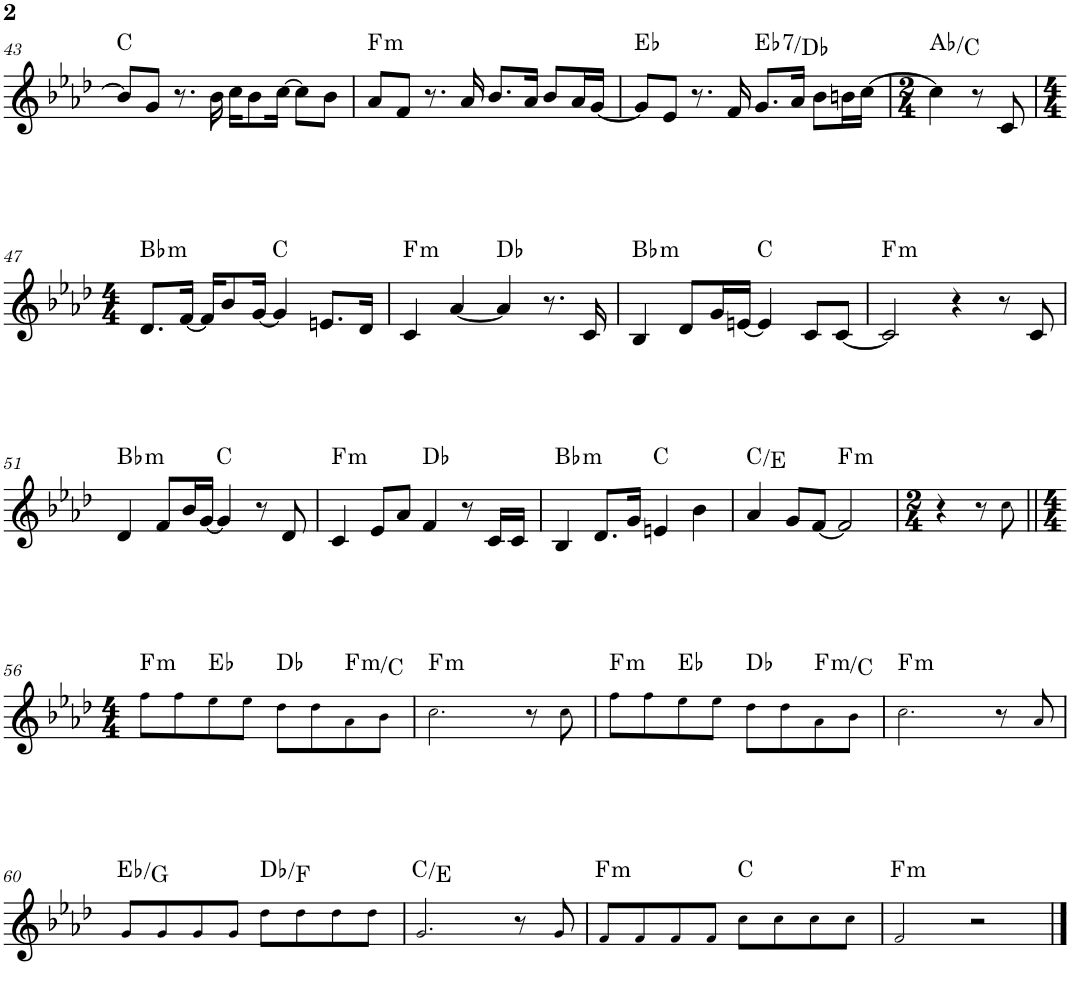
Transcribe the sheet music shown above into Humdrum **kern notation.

**kern	**harte
*part1	*part1
*staff1	*
*I"Piano	*
*I'Pno.	*
!!LO:PB:g=z
*clefG2	*
*k[b-e-a-d-]	*
*M4/4	*
=43	=43
8b-/L]	C:maj
8g/J	.
8.r	.
16b-\	.
16cc\KL	.
8b-\	.
[16cc\Jk	.
8cc\L]	.
8b-\J	.
=44	=44
!	!LO:H:kt=m
8a-/L	F:min
8f/J	.
8.r	.
16a-/	.
8.b-/L	.
16a-/Jk	.
8b-/L	.
16a-/L	.
[16g/JJ	.
=45	=45
8g/L]	Eb:maj
8e-/J	.
8.r	.
16f/	.
!	!LO:H:kt=7
8.g/L	Eb:7/b7
16a-/Jk	.
8b-\L	.
16bn\L	.
[16cc\JJ	.
=46	=46
*M2/4	*
4cc\]	Ab:maj/3
8r	.
8c/	.
!!LO:LB:g=z
=47	=47
*M4/4	*
!	!LO:H:kt=m
8.d-/L	Bb:min
[16f/Jk	.
16f/KL]	.
8b-/	.
[16g/Jk	.
4g/]	C:maj
8.en/L	.
16d-/Jk	.
=48	=48
!	!LO:H:kt=m
4c/	F:min
[4a-/	.
4a-/]	Db:maj
8.r	.
16c/	.
=49	=49
!	!LO:H:kt=m
4B-/	Bb:min
8d-/L	.
16g/L	.
[16en/JJ	.
4e/]	C:maj
8c/L	.
[8c/J	.
=50	=50
!	!LO:H:kt=m
2c/]	F:min
4r	.
8r	.
8c/	.
!!LO:LB:g=z
=51	=51
!	!LO:H:kt=m
4d-/	Bb:min
8f/L	.
16b-/L	.
[16g/JJ	.
4g/]	C:maj
8r	.
8d-/	.
=52	=52
!	!LO:H:kt=m
4c/	F:min
8e-/L	.
8a-/J	.
4f/	Db:maj
8r	.
16c/LL	.
16c/JJ	.
=53	=53
!	!LO:H:kt=m
4B-/	Bb:min
8.d-/L	.
16g/Jk	.
4en/	C:maj
4b-\	.
=54	=54
4a-/	C:maj/3
8g/L	.
[8f/J	.
!	!LO:H:kt=m
2f/]	F:min
=55	=55
*M2/4	*
4r	.
8r	.
8cc!\	.
!!LO:LB:g=z
=56||	=56||
*M4/4	*
!	!LO:H:kt=m
8ff!\L	F:min
8ff!\	.
8ee-!\	Eb:maj
8ee-!\J	.
8dd-!\L	Db:maj
8dd-!\	.
!	!LO:H:kt=m
8a-!\	F:min/5
8b-!\J	.
=57	=57
!	!LO:H:kt=m
2.cc!\	F:min
8r	.
8cc!\	.
=58	=58
!	!LO:H:kt=m
8ff!\L	F:min
8ff!\	.
8ee-!\	Eb:maj
8ee-!\J	.
8dd-!\L	Db:maj
8dd-!\	.
!	!LO:H:kt=m
8a-!\	F:min/5
8b-!\J	.
=59	=59
!	!LO:H:kt=m
2.cc!\	F:min
8r	.
8a-!/	.
!!LO:LB:g=z
=60	=60
8g!/L	Eb:maj/3
8g!/	.
8g!/	.
8g!/J	.
8dd-!\L	Db:maj/3
8dd-!\	.
8dd-!\	.
8dd-!\J	.
=61	=61
2.g!/	C:maj/3
8r	.
8g!/	.
=62	=62
!	!LO:H:kt=m
8f!/L	F:min
8f!/	.
8f!/	.
8f!/J	.
8cc!\L	C:maj
8cc!\	.
8cc!\	.
8cc!\J	.
=63	=63
!	!LO:H:kt=m
2f!/	F:min
2r	.
==	==
*-	*-
